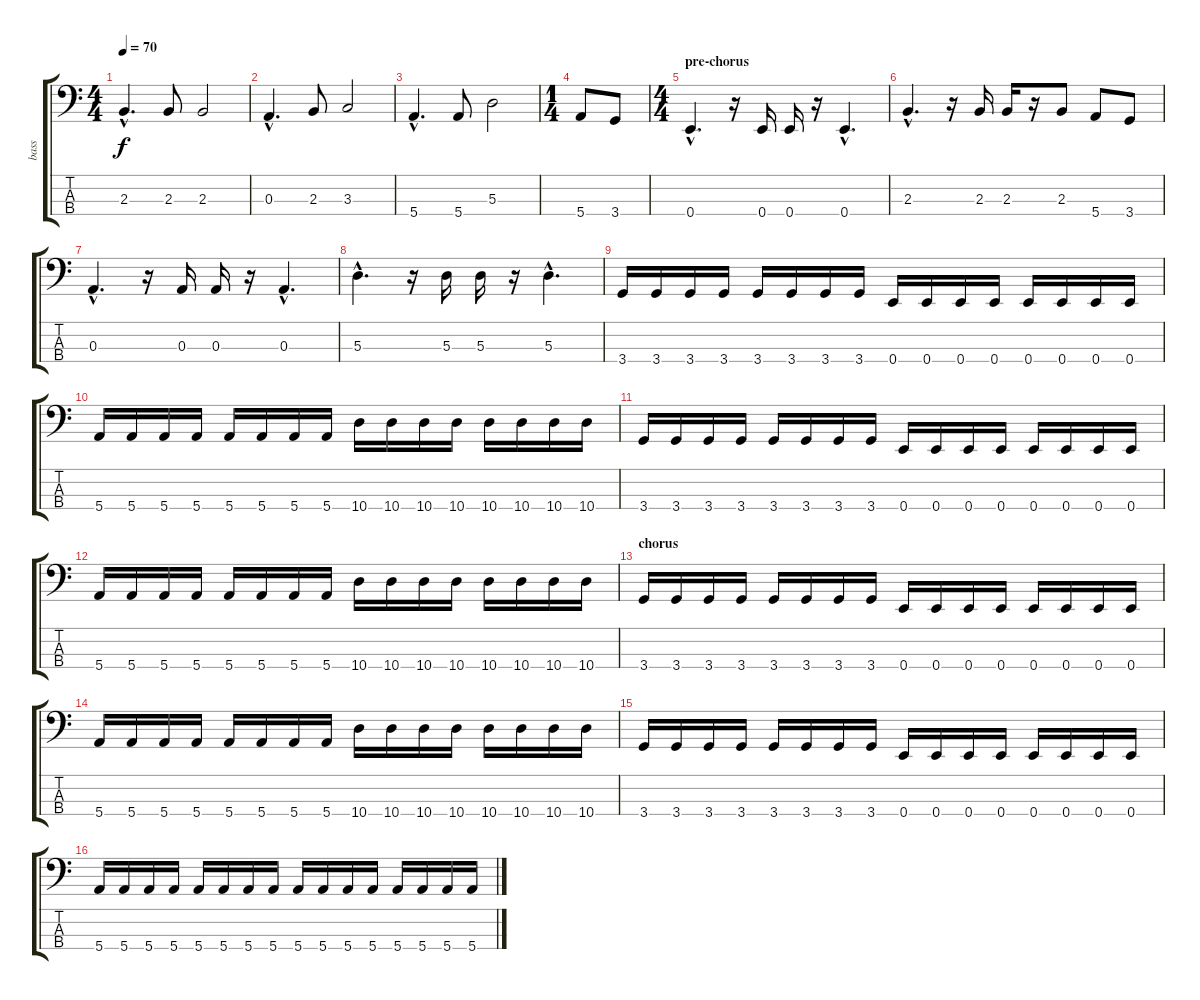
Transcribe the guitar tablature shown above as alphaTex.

\track ("bass" "bass") {instrument electricbassfinger}
\staff {score tabs}
\tuning (G2 D2 A1 E1) {hide}
\ts (4 4)
\tempo 70
\clef f4
\ks c
2.3{hac}.4{d dy f} 2.3.8 2.3.2 |
0.3{hac}.4{d} 2.3.8 3.3.2 |
5.4{hac}.4{d} 5.4.8 5.3.2 |
\ts (1 4)
5.4.8 3.4.8 |
\ts (4 4)
\section ("" "pre-chorus")
0.4{hac}.4{d} r.16 0.4.16 0.4.16 r.16 0.4{hac}.4{d} |
2.3{hac}.4{d} r.16 2.3.16 2.3.16 r.16 2.3.8 5.4.8 3.4.8 |
0.3{hac}.4{d} r.16 0.3.16 0.3.16 r.16 0.3{hac}.4{d} |
5.3{hac}.4{d} r.16 5.3.16 5.3.16 r.16 5.3{hac}.4{d} |
3.4.16 3.4.16 3.4.16 3.4.16 3.4.16 3.4.16 3.4.16 3.4.16 0.4.16 0.4.16 0.4.16 0.4.16 0.4.16 0.4.16 0.4.16 0.4.16 |
5.4.16 5.4.16 5.4.16 5.4.16 5.4.16 5.4.16 5.4.16 5.4.16 10.4.16 10.4.16 10.4.16 10.4.16 10.4.16 10.4.16 10.4.16 10.4.16 |
3.4.16 3.4.16 3.4.16 3.4.16 3.4.16 3.4.16 3.4.16 3.4.16 0.4.16 0.4.16 0.4.16 0.4.16 0.4.16 0.4.16 0.4.16 0.4.16 |
5.4.16 5.4.16 5.4.16 5.4.16 5.4.16 5.4.16 5.4.16 5.4.16 10.4.16 10.4.16 10.4.16 10.4.16 10.4.16 10.4.16 10.4.16 10.4.16 |
\section ("" "chorus")
3.4.16 3.4.16 3.4.16 3.4.16 3.4.16 3.4.16 3.4.16 3.4.16 0.4.16 0.4.16 0.4.16 0.4.16 0.4.16 0.4.16 0.4.16 0.4.16 |
5.4.16 5.4.16 5.4.16 5.4.16 5.4.16 5.4.16 5.4.16 5.4.16 10.4.16 10.4.16 10.4.16 10.4.16 10.4.16 10.4.16 10.4.16 10.4.16 |
3.4.16 3.4.16 3.4.16 3.4.16 3.4.16 3.4.16 3.4.16 3.4.16 0.4.16 0.4.16 0.4.16 0.4.16 0.4.16 0.4.16 0.4.16 0.4.16 |
5.4.16 5.4.16 5.4.16 5.4.16 5.4.16 5.4.16 5.4.16 5.4.16 5.4.16 5.4.16 5.4.16 5.4.16 5.4.16 5.4.16 5.4.16 5.4.16
